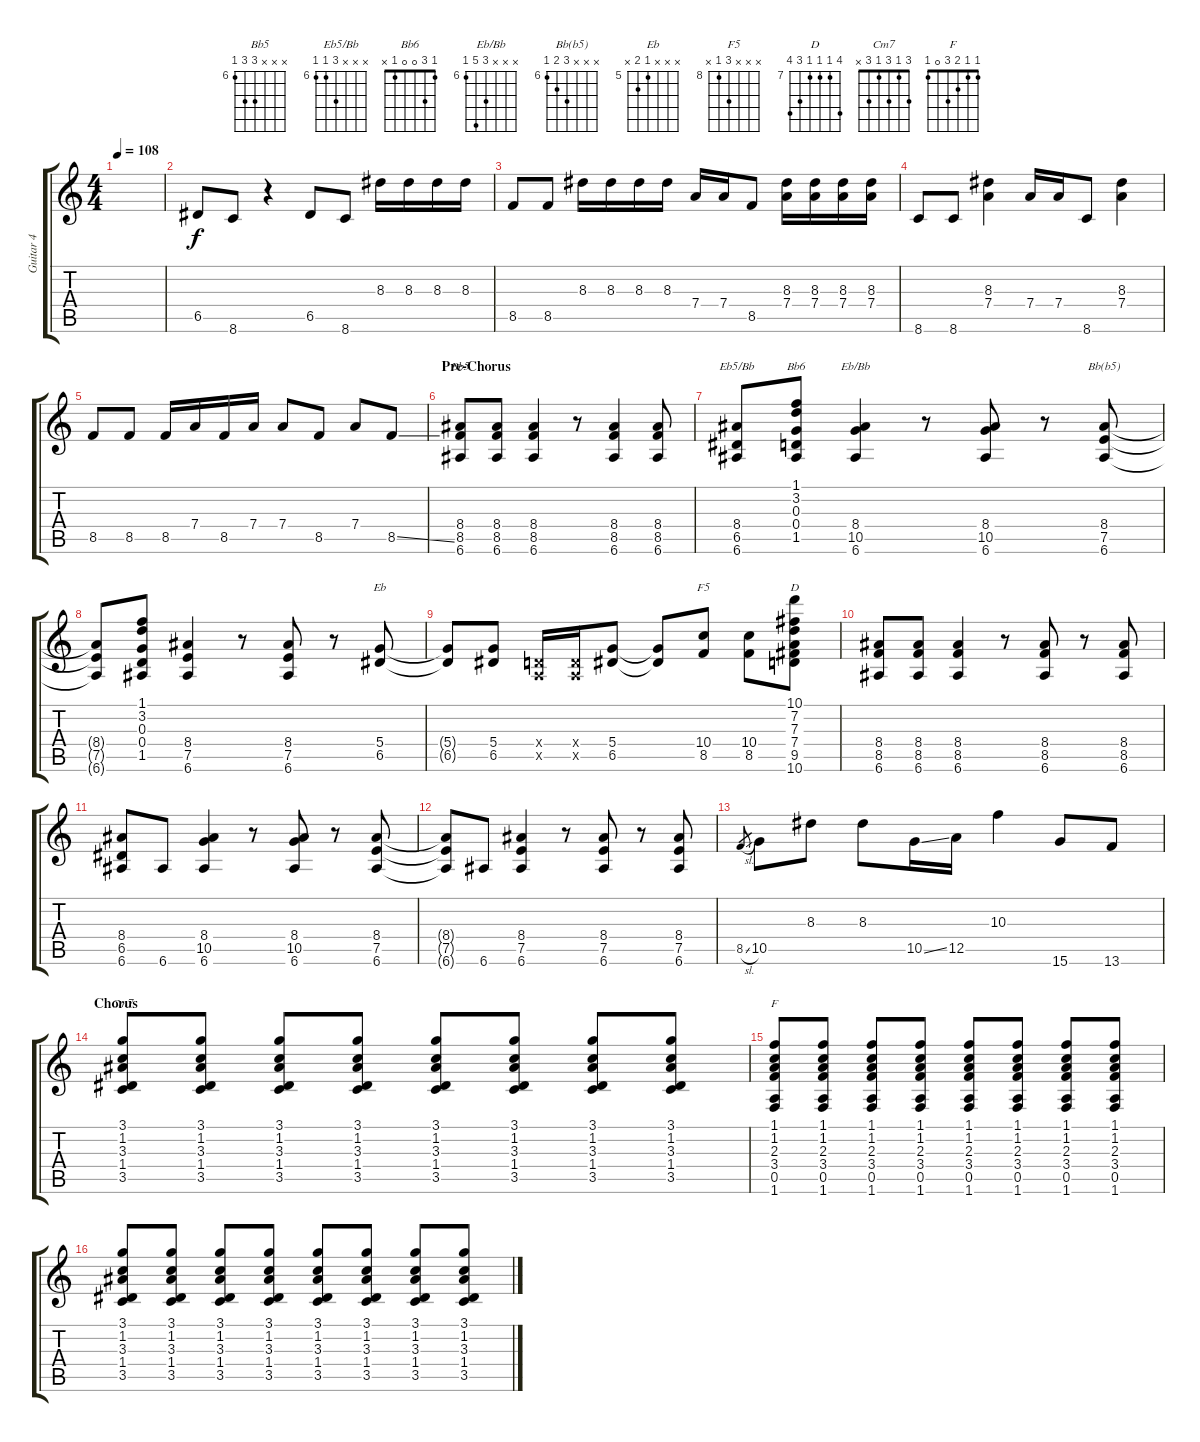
\track ("Guitar 4" "Guitar 4") {instrument distortionguitar}
\staff {score tabs}
\tuning (E4 B3 G3 D3 A2 E2) {hide}
\chord ("Bb5" x x x 8 8 6) {firstfret 6}
\chord ("Eb5/Bb" x x x 8 6 6) {firstfret 6}
\chord ("Bb6" 1 3 0 0 1 x)
\chord ("Eb/Bb" x x x 8 10 6) {firstfret 6}
\chord ("Bb(b5)" x x x 8 7 6) {firstfret 6}
\chord ("Eb" x x x 5 6 x) {firstfret 5}
\chord ("F5" x x x 10 8 x) {firstfret 8}
\chord ("D" 10 7 7 7 9 10) {firstfret 7}
\chord ("Cm7" 3 1 3 1 3 x)
\chord ("F" 1 1 2 3 0 1)
\ts (4 4)
\tempo 108
\clef g2
\ks c
|
6.5.8 8.6.8 r.4 6.5.8 8.6.8 8.3.16 8.3.16 8.3.16 8.3.16 |
8.5.8 8.5.8 8.3.16 8.3.16 8.3.16 8.3.16 7.4.16 7.4.16 8.5.8 (8.3 7.4).16 (8.3 7.4).16 (8.3 7.4).16 (8.3 7.4).16 |
8.6.8 8.6.8 (8.3 7.4).4 7.4.16 7.4.16 8.6.8 (8.3 7.4).4 |
8.5.8 8.5.8 8.5.16 7.4.16 8.5.16 7.4.16 7.4.8 8.5.8 7.4.8 8.5{ss}.8 |
\section ("" "Pre-Chorus")
(8.4 8.5 6.6).8{ch "Bb5"} (8.4 8.5 6.6).8 (8.4 8.5 6.6).4 r.8 (8.4 8.5 6.6).4 (8.4 8.5 6.6).8 |
(8.4 6.5 6.6).8{ch "Eb5/Bb"} (1.1 3.2 0.3 0.4 1.5).8{ch "Bb6"} (8.4 10.5 6.6).4{ch "Eb/Bb"} r.8 (8.4 10.5 6.6).8 r.8 (8.4 7.5 6.6).8{ch "Bb(b5)"} |
(8.4{t} 7.5{t} 6.6{t}).8 (1.1 3.2 0.3 0.4 1.5).8 (8.4 7.5 6.6).4 r.8 (8.4 7.5 6.6).8 r.8 (5.4 6.5).8{ch "Eb"} |
(5.4{t} 6.5{t}).8 (5.4 6.5).8 (0.4{x} 0.5{x}).16 (0.4{x} 0.5{x}).16 (5.4 6.5).8 (5.4{t} 6.5{t}).8 (10.4 8.5).8{ch "F5"} (10.4 8.5).8 (10.1 7.2 7.3 7.4 9.5 10.6).8{ch "D"} |
(8.4 8.5 6.6).8 (8.4 8.5 6.6).8 (8.4 8.5 6.6).4 r.8 (8.4 8.5 6.6).8 r.8 (8.4 8.5 6.6).8 |
(8.4 6.5 6.6).8 6.6.8 (8.4 10.5 6.6).4 r.8 (8.4 10.5 6.6).8 r.8 (8.4 7.5 6.6).8 |
(8.4{t} 7.5{t} 6.6{t}).8 6.6.8 (8.4 7.5 6.6).4 r.8 (8.4 7.5 6.6).8 r.8 (8.4 7.5 6.6).8 |
8.5{sl}.8{gr} 10.5.8 8.3.8 8.3.8 10.5{ss}.16 12.5.16 10.3.4 15.6.8 13.6.8 |
\section ("" "Chorus")
(3.1 1.2 3.3 1.4 3.5).8{ch "Cm7"} (3.1 1.2 3.3 1.4 3.5).8 (3.1 1.2 3.3 1.4 3.5).8 (3.1 1.2 3.3 1.4 3.5).8 (3.1 1.2 3.3 1.4 3.5).8 (3.1 1.2 3.3 1.4 3.5).8 (3.1 1.2 3.3 1.4 3.5).8 (3.1 1.2 3.3 1.4 3.5).8 |
(1.1 1.2 2.3 3.4 0.5 1.6).8{ch "F"} (1.1 1.2 2.3 3.4 0.5 1.6).8 (1.1 1.2 2.3 3.4 0.5 1.6).8 (1.1 1.2 2.3 3.4 0.5 1.6).8 (1.1 1.2 2.3 3.4 0.5 1.6).8 (1.1 1.2 2.3 3.4 0.5 1.6).8 (1.1 1.2 2.3 3.4 0.5 1.6).8 (1.1 1.2 2.3 3.4 0.5 1.6).8 |
(3.1 1.2 3.3 1.4 3.5).8 (3.1 1.2 3.3 1.4 3.5).8 (3.1 1.2 3.3 1.4 3.5).8 (3.1 1.2 3.3 1.4 3.5).8 (3.1 1.2 3.3 1.4 3.5).8 (3.1 1.2 3.3 1.4 3.5).8 (3.1 1.2 3.3 1.4 3.5).8 (3.1 1.2 3.3 1.4 3.5).8
